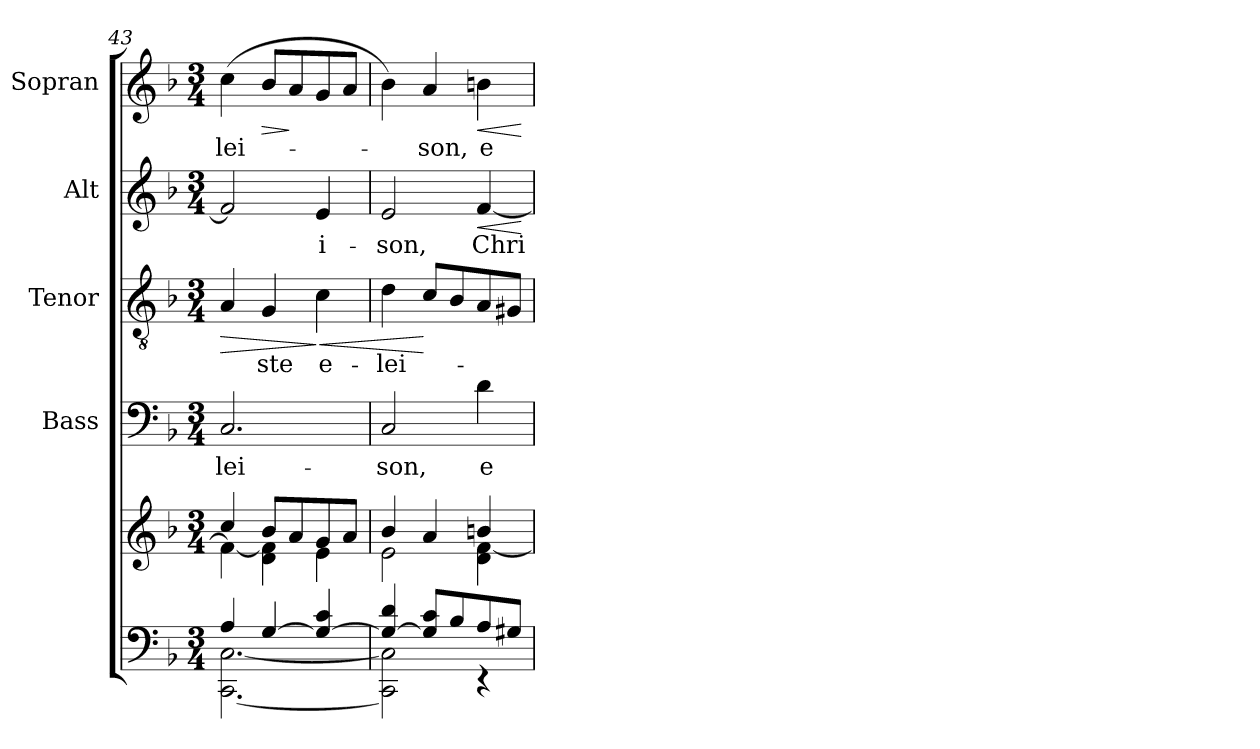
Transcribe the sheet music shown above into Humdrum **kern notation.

**kern	**kern	**kern	**text	**kern	**text	**dynam	**kern	**text	**dynam	**kern	**text	**dynam
*part5	*part5	*part4	*part4	*part3	*part3	*part3	*part2	*part2	*part2	*part1	*part1	*part1
*staff6	*staff5	*staff4	*staff4	*staff3	*staff3	*staff3	*staff2	*staff2	*staff2	*staff1	*staff1	*staff1
*	*	*I"Bass	*	*I"Tenor	*	*	*I"Alt	*	*	*I"Sopran	*	*
*	*	*I'B.	*	*I'T.	*	*	*I'A.	*	*	*I'S.	*	*
*clefF4	*clefG2	*clefF4	*	*clefGv2	*	*	*clefG2	*	*	*clefG2	*	*
*k[b-]	*k[b-]	*k[b-]	*	*k[b-]	*	*	*k[b-]	*	*	*k[b-]	*	*
*F:	*F:	*F:	*	*F:	*	*	*F:	*	*	*F:	*	*
*M3/4	*M3/4	*M3/4	*	*M3/4	*	*	*M3/4	*	*	*M3/4	*	*
=43	=43	=43	=43	=43	=43	=43	=43	=43	=43	=43	=43	=43
*^	*^	*	*	*	*	*	*	*	*	*	*	*
!	!	!	!	!	!LO:LY:b	!	!	!LO:HP:b	!	!	!	!	!LO:LY:b	!
4A/	[<2.CC\ [<2.C\	4cc/	4f\_	2.C/	-lei-	4A/	.	>	2f/]	.	.	(>4cc\	-lei-	.
!	!	!	!	!	!	!	!LO:LY:b	!	!	!	!	!	!	!LO:HP:b
[>4G/	.	8b-/L	4d\ 4f\]	.	.	4G/	-ste	.	.	.	.	8b-/L	.	>
.	.	8a/	.	.	.	.	.	.	.	.	.	8a/	.	]
!	!	!	!	!	!	!	!LO:LY:b	!LO:HP:n=1:b	!	!LO:LY:b	!	!	!	!
4G/_ 4c/	.	8g/	4e\	.	.	4c\	e-	] <	4e/	-i-	.	8g/	.	.
.	.	8a/J	.	.	.	.	.	.	.	.	.	8a/J	.	.
!!LO:PB:g=z
=44	=44	=44	=44	=44	=44	=44	=44	=44	=44	=44	=44	=44	=44	=44
!	!	!	!	!	!LO:LY:b	!	!LO:LY:b	!	!	!LO:LY:b	!	!	!	!
4G/_ 4d/	2CC\] 2C\]	4b-/	2e\	2C/	-son,	4d\	-lei-	.	2e/	-son,	.	4b-\)	.	.
!	!	!	!	!	!	!	!	!	!	!	!	!	!LO:LY:b	!
8G/] 8c/L	.	4a/	.	.	.	8c/L	.	[	.	.	.	4a/	-son,	.
8B-/	.	.	.	.	.	8B-/	.	.	.	.	.	.	.	.
!	!	!	!	!	!LO:LY:b	!	!	!	!	!LO:LY:b	!LO:HP:b	!	!LO:LY:b	!LO:HP:b
8A/	4rEE	4bn/	4d\ [<4f\	4d\	e-	8A/	.	.	[4f/	Chri-	<	4bn\	e-	<
8G#X/J	.	.	.	.	.	8G#X/J	.	.	.	.	.	.	.	.
*v	*v	*	*	*	*	*	*	*	*	*	*	*	*	*
*	*v	*v	*	*	*	*	*	*	*	*	*	*	*
.	.	.	.	.	.	.	.	.	[	.	.	[
=	=	=	=	=	=	=	=	=	=	=	=	=
*-	*-	*-	*-	*-	*-	*-	*-	*-	*-	*-	*-	*-
